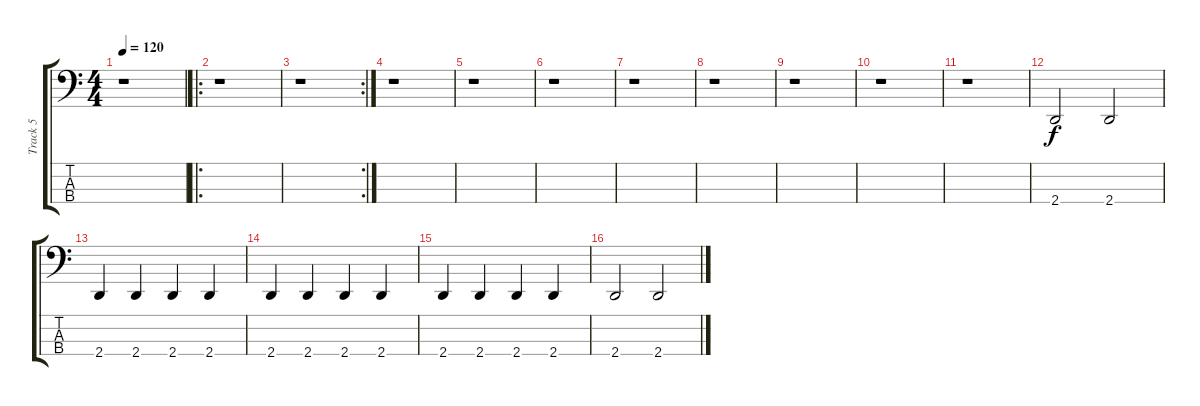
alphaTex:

\track ("Track 5" "Track 5") {instrument electricbassfinger}
\staff {score tabs}
\tuning (Eb2 Bb1 F1 C1) {hide}
\ts (4 4)
\tempo 120
\clef f4
\ks c
r.1{dy f} |
\ro
r.1 |
\rc 2
r.1 |
r.1 |
r.1 |
r.1 |
r.1 |
r.1 |
r.1 |
r.1 |
r.1 |
2.4.2 2.4.2 |
2.4.4 2.4.4 2.4.4 2.4.4 |
2.4.4 2.4.4 2.4.4 2.4.4 |
2.4.4 2.4.4 2.4.4 2.4.4 |
2.4.2 2.4.2
